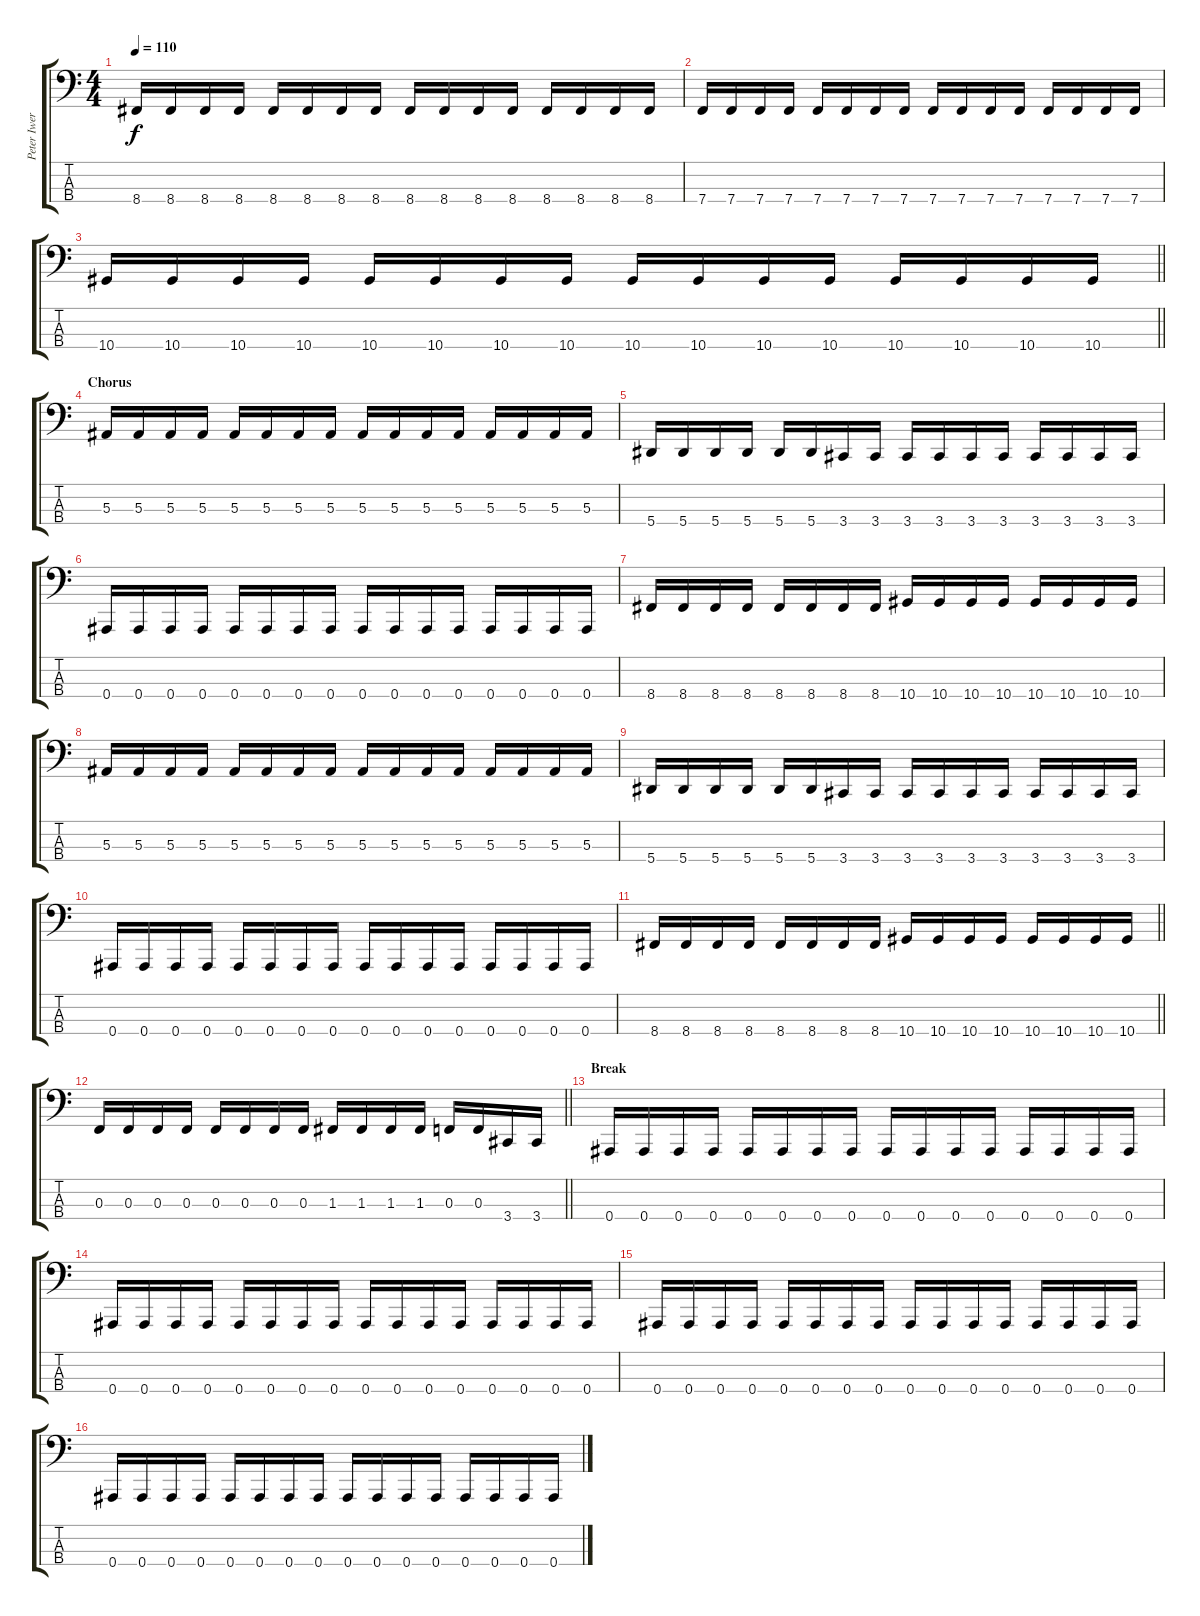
\track ("Peter Iwers" "Peter Iwer") {instrument electricbassfinger}
\staff {score tabs}
\tuning (Eb2 Bb1 F1 Bb0) {hide}
\ts (4 4)
\tempo 110
\clef f4
\ks c
8.4.16{dy f} 8.4.16 8.4.16 8.4.16 8.4.16 8.4.16 8.4.16 8.4.16 8.4.16 8.4.16 8.4.16 8.4.16 8.4.16 8.4.16 8.4.16 8.4.16 |
7.4.16 7.4.16 7.4.16 7.4.16 7.4.16 7.4.16 7.4.16 7.4.16 7.4.16 7.4.16 7.4.16 7.4.16 7.4.16 7.4.16 7.4.16 7.4.16 |
\barLineRight lightlight
10.4.16 10.4.16 10.4.16 10.4.16 10.4.16 10.4.16 10.4.16 10.4.16 10.4.16 10.4.16 10.4.16 10.4.16 10.4.16 10.4.16 10.4.16 10.4.16 |
\section ("" "Chorus")
5.3.16 5.3.16 5.3.16 5.3.16 5.3.16 5.3.16 5.3.16 5.3.16 5.3.16 5.3.16 5.3.16 5.3.16 5.3.16 5.3.16 5.3.16 5.3.16 |
5.4.16 5.4.16 5.4.16 5.4.16 5.4.16 5.4.16 3.4.16 3.4.16 3.4.16 3.4.16 3.4.16 3.4.16 3.4.16 3.4.16 3.4.16 3.4.16 |
0.4.16 0.4.16 0.4.16 0.4.16 0.4.16 0.4.16 0.4.16 0.4.16 0.4.16 0.4.16 0.4.16 0.4.16 0.4.16 0.4.16 0.4.16 0.4.16 |
8.4.16 8.4.16 8.4.16 8.4.16 8.4.16 8.4.16 8.4.16 8.4.16 10.4.16 10.4.16 10.4.16 10.4.16 10.4.16 10.4.16 10.4.16 10.4.16 |
5.3.16 5.3.16 5.3.16 5.3.16 5.3.16 5.3.16 5.3.16 5.3.16 5.3.16 5.3.16 5.3.16 5.3.16 5.3.16 5.3.16 5.3.16 5.3.16 |
5.4.16 5.4.16 5.4.16 5.4.16 5.4.16 5.4.16 3.4.16 3.4.16 3.4.16 3.4.16 3.4.16 3.4.16 3.4.16 3.4.16 3.4.16 3.4.16 |
0.4.16 0.4.16 0.4.16 0.4.16 0.4.16 0.4.16 0.4.16 0.4.16 0.4.16 0.4.16 0.4.16 0.4.16 0.4.16 0.4.16 0.4.16 0.4.16 |
\barLineRight lightlight
8.4.16 8.4.16 8.4.16 8.4.16 8.4.16 8.4.16 8.4.16 8.4.16 10.4.16 10.4.16 10.4.16 10.4.16 10.4.16 10.4.16 10.4.16 10.4.16 |
\section ("" "")
\barLineRight lightlight
0.3.16 0.3.16 0.3.16 0.3.16 0.3.16 0.3.16 0.3.16 0.3.16 1.3.16 1.3.16 1.3.16 1.3.16 0.3.16 0.3.16 3.4.16 3.4.16 |
\section ("" "Break")
0.4.16 0.4.16 0.4.16 0.4.16 0.4.16 0.4.16 0.4.16 0.4.16 0.4.16 0.4.16 0.4.16 0.4.16 0.4.16 0.4.16 0.4.16 0.4.16 |
0.4.16 0.4.16 0.4.16 0.4.16 0.4.16 0.4.16 0.4.16 0.4.16 0.4.16 0.4.16 0.4.16 0.4.16 0.4.16 0.4.16 0.4.16 0.4.16 |
0.4.16 0.4.16 0.4.16 0.4.16 0.4.16 0.4.16 0.4.16 0.4.16 0.4.16 0.4.16 0.4.16 0.4.16 0.4.16 0.4.16 0.4.16 0.4.16 |
0.4.16 0.4.16 0.4.16 0.4.16 0.4.16 0.4.16 0.4.16 0.4.16 0.4.16 0.4.16 0.4.16 0.4.16 0.4.16 0.4.16 0.4.16 0.4.16
